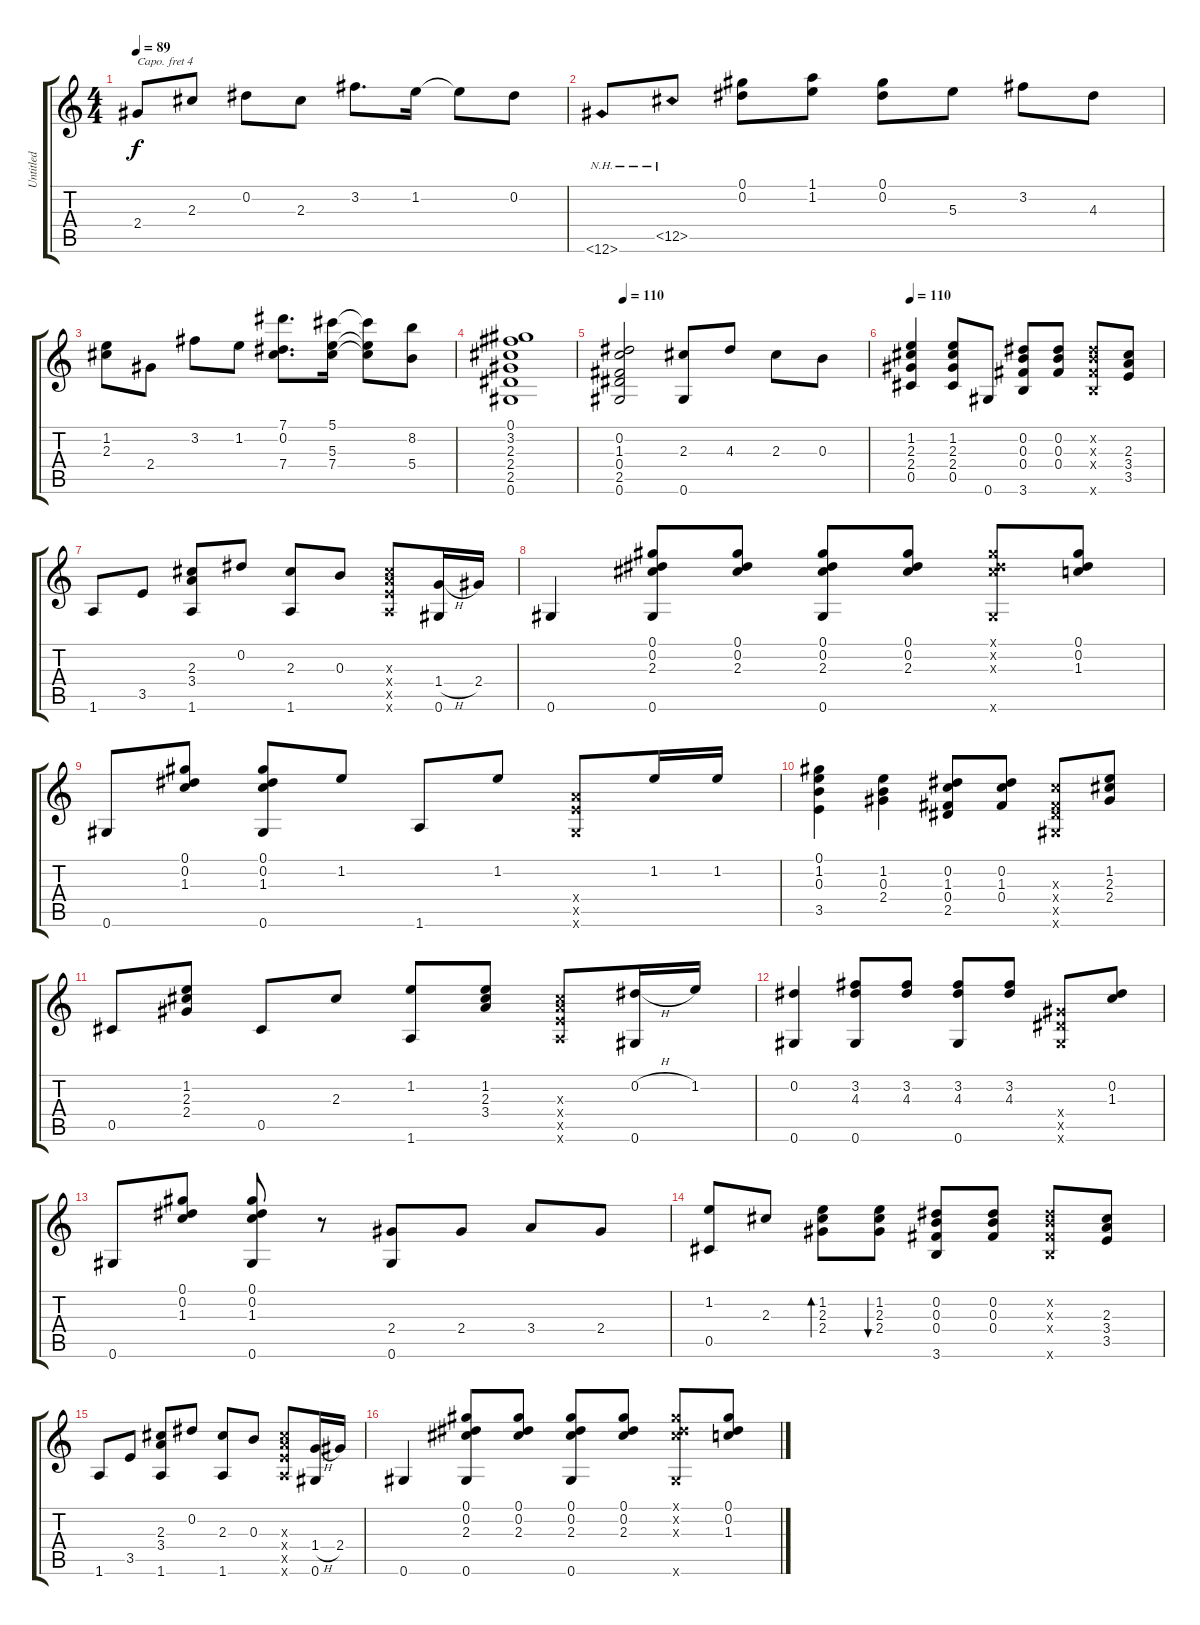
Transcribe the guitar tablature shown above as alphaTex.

\track ("Untitled" "Untitled") {instrument acousticguitarsteel}
\staff {score tabs}
\capo 4
\tuning (E4 B3 G3 D3 A2 E2) {hide}
\ts (4 4)
\tempo 89
\clef g2
\ks c
2.4.8{dy f instrument acousticguitarsteel} 2.3.8 0.2.8 2.3.8 3.2.8{d} 1.2.16 1.2{t}.8 0.2.8 |
12.6{nh}.8 12.5{nh}.8 (0.1 0.2).8 (1.1 1.2).8 (0.1 0.2).8 5.3.8 3.2.8 4.3.8 |
(1.2 2.3).8 2.4.8 3.2.8 1.2.8 (7.1 0.2 7.4).8{d} (5.1 5.3 7.4).16 (5.1{t} 5.3{t} 7.4{t}).8 (8.2 5.4).8 |
(0.1 3.2 2.3 2.4 2.5 0.6).1 |
\tempo 110
(0.2 1.3 0.4 2.5 0.6).2 (2.3 0.6).8 4.3.8 2.3.8 0.3.8 |
\tempo 110
(1.2 2.3 2.4 0.5).4 (1.2 2.3 2.4 0.5).8 0.6.8 (0.2 0.3 0.4 3.6).8 (0.2 0.3 0.4).8 (0.2{x} 0.3{x} 0.4{x} 3.6{x}).8 (2.3 3.4 3.5).8 |
1.6.8 3.5.8 (2.3 3.4 1.6).8 0.2.8 (2.3 1.6).8 0.3.8 (2.3{x} 3.4{x} 3.5{x} 1.6{x}).8 (1.4{h} 0.6).16 2.4.16 |
0.6.4 (0.1 0.2 2.3 0.6).8 (0.1 0.2 2.3).8 (0.1 0.2 2.3 0.6).8 (0.1 0.2 2.3).8 (0.1{x} 0.2{x} 2.3{x} 0.6{x}).8 (0.1 0.2 1.3).8 |
0.6.8 (0.1 0.2 1.3).8 (0.1 0.2 1.3 0.6).8 1.2.8 1.6.8 1.2.8 (3.4{x} 3.5{x} 0.6{x}).8 1.2.16 1.2.16 |
(0.1 1.2 0.3 3.5).4 (1.2 0.3 2.4).4 (0.2 1.3 0.4 2.5).8 (0.2 1.3 0.4).8 (1.3{x} 0.4{x} 2.5{x} 0.6{x}).8 (1.2 2.3 2.4).8 |
0.5.8 (1.2 2.3 2.4).8 0.5.8 2.3.8 (1.2 1.6).8 (1.2 2.3 3.4).8 (2.3{x} 3.4{x} 3.5{x} 1.6{x}).8 (0.2{h} 0.6).16 1.2.16 |
(0.2 0.6).4 (3.2 4.3 0.6).8 (3.2 4.3).8 (3.2 4.3 0.6).8 (3.2 4.3).8 (2.4{x} 2.5{x} 0.6{x}).8 (0.2 1.3).8 |
0.6.8 (0.1 0.2 1.3).8 (0.1 0.2 1.3 0.6).8 r.8 (2.4 0.6).8 2.4.8 3.4.8 2.4.8 |
(1.2 0.5).8 2.3.8 (1.2 2.3 2.4).8{bd 30} (1.2 2.3 2.4).8{bu 30} (0.2 0.3 0.4 3.6).8 (0.2 0.3 0.4).8 (0.2{x} 0.3{x} 0.4{x} 3.6{x}).8 (2.3 3.4 3.5).8 |
1.6.8 3.5.8 (2.3 3.4 1.6).8 0.2.8 (2.3 1.6).8 0.3.8 (2.3{x} 3.4{x} 3.5{x} 1.6{x}).8 (1.4{h} 0.6).16 2.4.16 |
0.6.4 (0.1 0.2 2.3 0.6).8 (0.1 0.2 2.3).8 (0.1 0.2 2.3 0.6).8 (0.1 0.2 2.3).8 (0.1{x} 0.2{x} 2.3{x} 0.6{x}).8 (0.1 0.2 1.3).8
